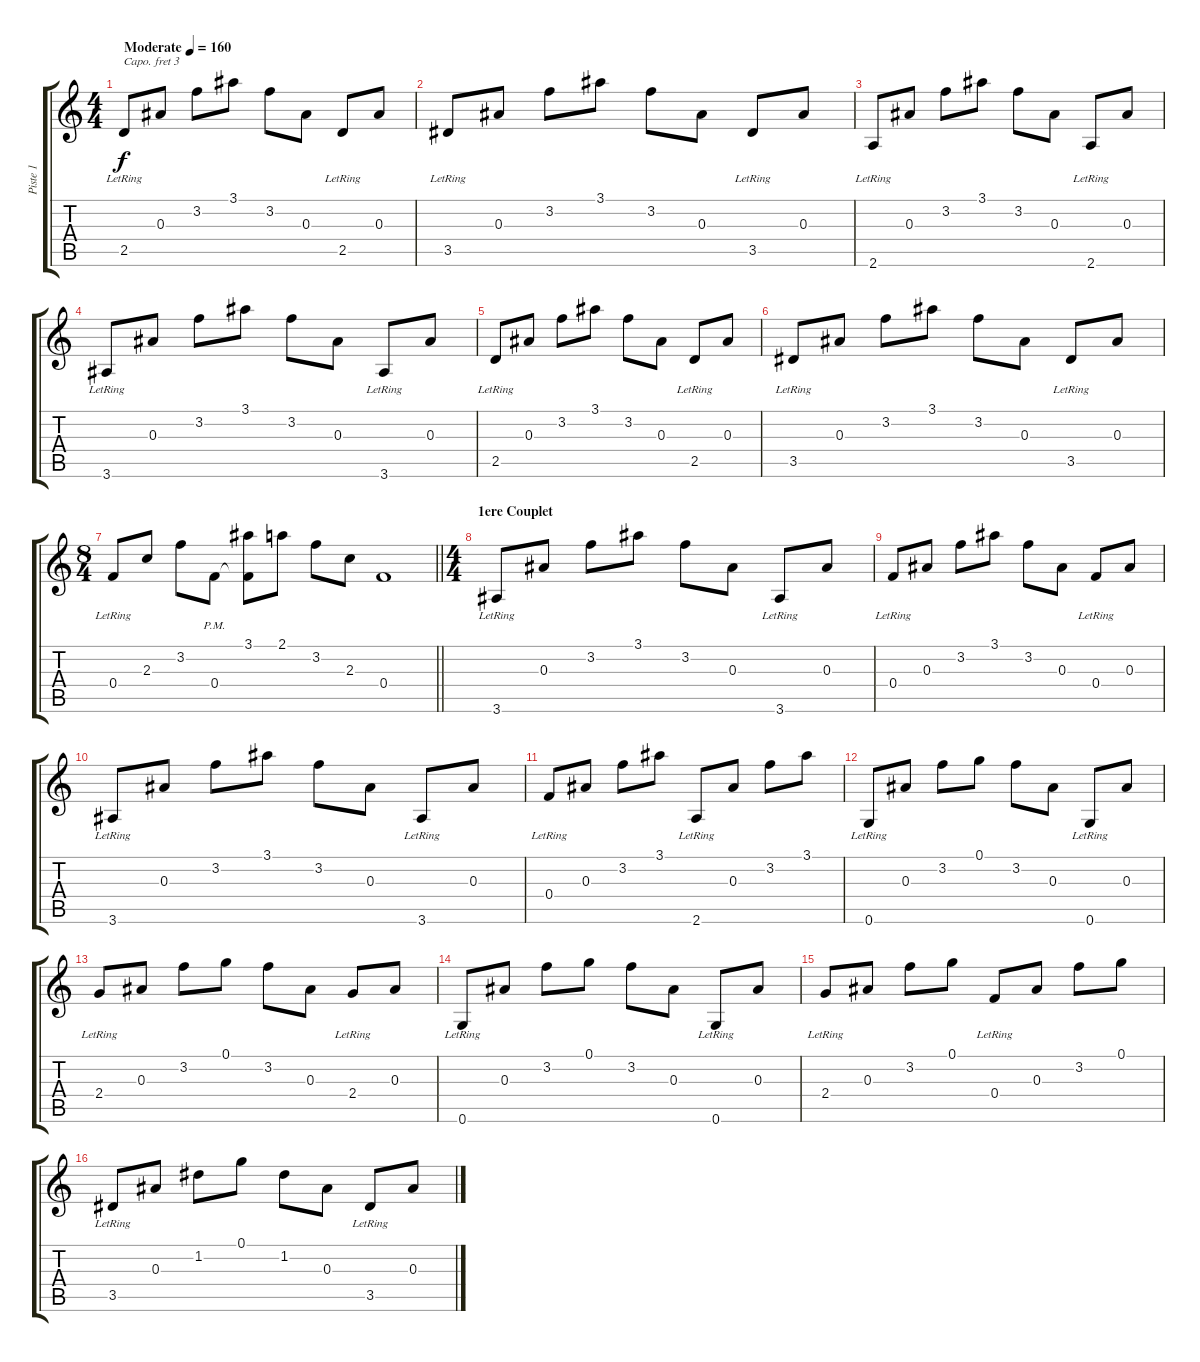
\track ("Piste 1" "Piste 1") {instrument acousticguitarsteel}
\staff {score tabs}
\capo 3
\tuning (E4 B3 G3 D3 A2 E2) {hide}
\ts (4 4)
\tempo (160 "Moderate")
\clef g2
\ks c
2.5{lr}.8{dy f instrument acousticguitarsteel} 0.3.8 3.2.8 3.1.8 3.2.8 0.3.8 2.5{lr}.8 0.3.8 |
3.5{lr}.8 0.3.8 3.2.8 3.1.8 3.2.8 0.3.8 3.5{lr}.8 0.3.8 |
2.6{lr}.8 0.3.8 3.2.8 3.1.8 3.2.8 0.3.8 2.6{lr}.8 0.3.8 |
3.6{lr}.8 0.3.8 3.2.8 3.1.8 3.2.8 0.3.8 3.6{lr}.8 0.3.8 |
2.5{lr}.8 0.3.8 3.2.8 3.1.8 3.2.8 0.3.8 2.5{lr}.8 0.3.8 |
3.5{lr}.8 0.3.8 3.2.8 3.1.8 3.2.8 0.3.8 3.5{lr}.8 0.3.8 |
\ts (8 4)
\barLineRight lightlight
0.4{lr}.8 2.3.8 3.2.8 0.4{pm}.8 (3.1 0.4{t}).8 2.1.8 3.2.8 2.3.8 0.4.1 |
\ts (4 4)
\section ("" "1ere Couplet")
3.6{lr}.8 0.3.8 3.2.8 3.1.8 3.2.8 0.3.8 3.6{lr}.8 0.3.8 |
0.4{lr}.8 0.3.8 3.2.8 3.1.8 3.2.8 0.3.8 0.4{lr}.8 0.3.8 |
3.6{lr}.8 0.3.8 3.2.8 3.1.8 3.2.8 0.3.8 3.6{lr}.8 0.3.8 |
0.4{lr}.8 0.3.8 3.2.8 3.1.8 2.6{lr}.8 0.3.8 3.2.8 3.1.8 |
0.6{lr}.8 0.3.8 3.2.8 0.1.8 3.2.8 0.3.8 0.6{lr}.8 0.3.8 |
2.4{lr}.8 0.3.8 3.2.8 0.1.8 3.2.8 0.3.8 2.4{lr}.8 0.3.8 |
0.6{lr}.8 0.3.8 3.2.8 0.1.8 3.2.8 0.3.8 0.6{lr}.8 0.3.8 |
2.4{lr}.8 0.3.8 3.2.8 0.1.8 0.4{lr}.8 0.3.8 3.2.8 0.1.8 |
3.5{lr}.8 0.3.8 1.2.8 0.1.8 1.2.8 0.3.8 3.5{lr}.8 0.3.8
